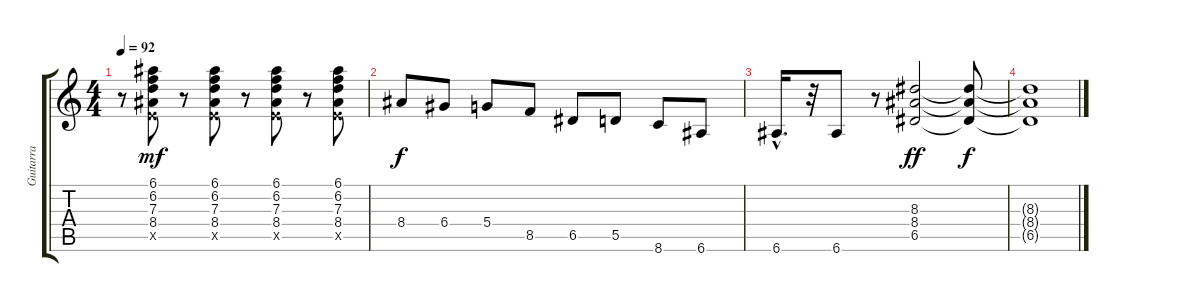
\track ("Guitarra" "Guitarra") {instrument electricguitarjazz}
\staff {score tabs}
\tuning (E4 B3 G3 D3 A2 E2) {hide}
\ts (4 4)
\tempo 92
\clef g2
\ks c
r.8{dy mf} (6.1 6.2 7.3 8.4 7.5{x}).8 r.8 (6.1 6.2 7.3 8.4 7.5{x}).8 r.8 (6.1 6.2 7.3 8.4 7.5{x}).8 r.8 (6.1 6.2 7.3 8.4 7.5{x}).8 |
8.4.8{dy f} 6.4.8 5.4.8 8.5.8 6.5.8 5.5.8 8.6.8 6.6.8 |
6.6{hac}.16{d} r.32 6.6.8 r.8 (8.3 8.4 6.5).2{dy ff volume 0} (8.3{t} 8.4{t} 6.5{t}).8{dy f} |
(8.3{t} 8.4{t} 6.5{t}).1
